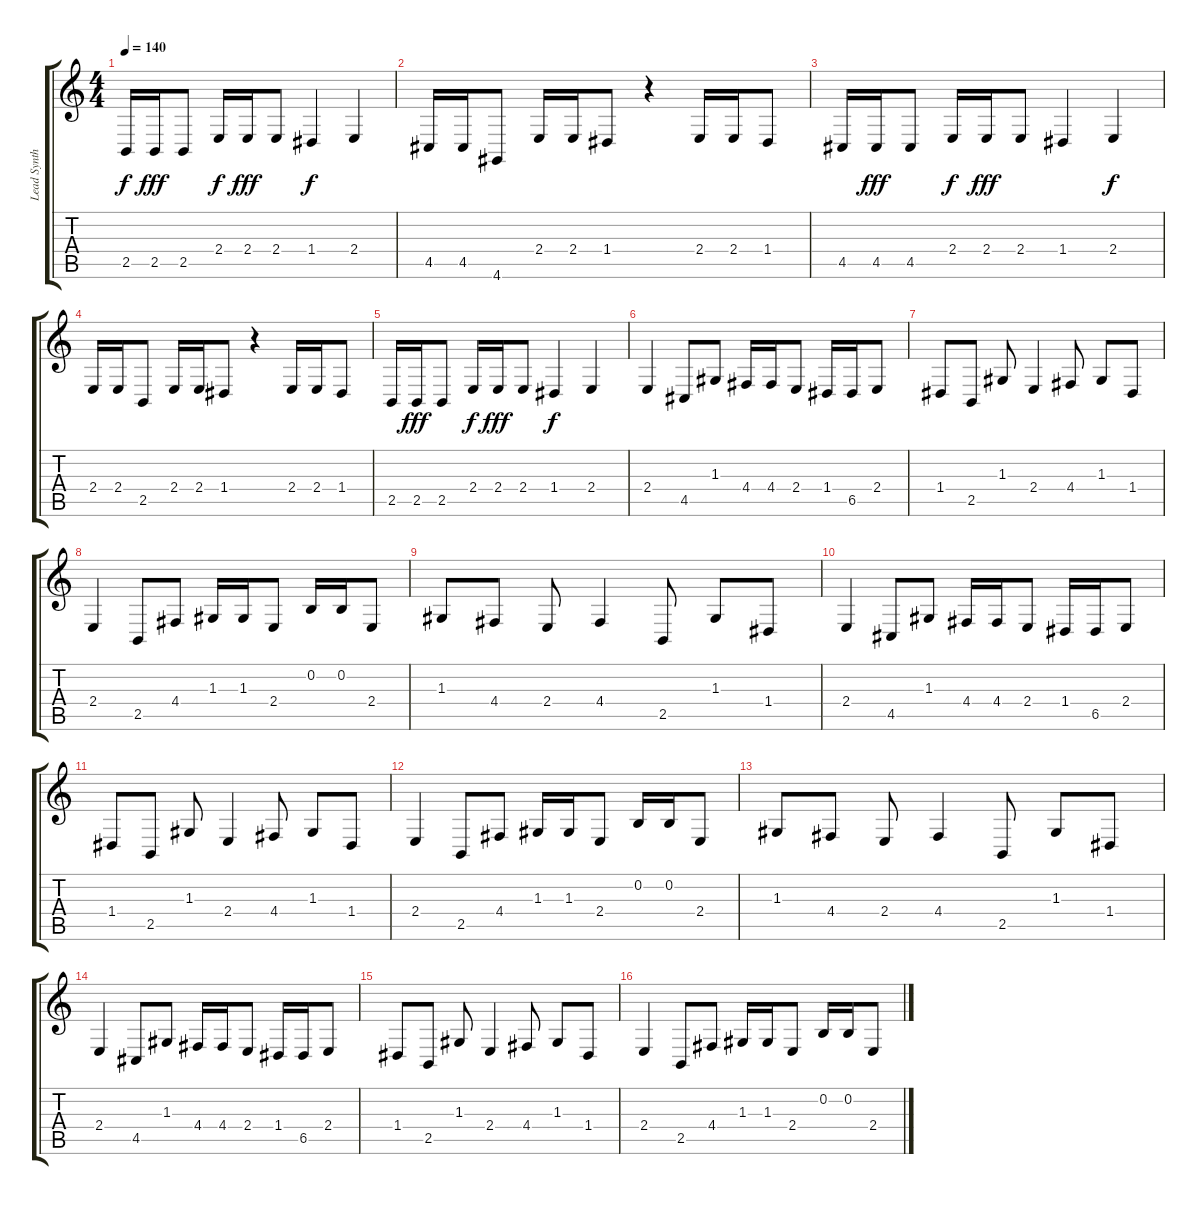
\track ("Lead Synth" "Lead Synth") {instrument lead1square}
\staff {score tabs}
\tuning (E4 B3 G3 D3 A2 E2) {hide}
\ts (4 4)
\tempo 140
\clef g2
\ks c
2.5.16{dy f} 2.5.16{dy fff} 2.5.8 2.4.16{dy f} 2.4.16{dy fff} 2.4.8 1.4.4{dy f} 2.4.4 |
4.5.16 4.5.16 4.6.8 2.4.16 2.4.16 1.4.8 r.4 2.4.16 2.4.16 1.4.8 |
4.5.16 4.5.16{dy fff} 4.5.8 2.4.16{dy f} 2.4.16{dy fff} 2.4.8 1.4.4 2.4.4{dy f} |
2.4.16 2.4.16 2.5.8 2.4.16 2.4.16 1.4.8 r.4 2.4.16 2.4.16 1.4.8 |
2.5.16 2.5.16{dy fff} 2.5.8 2.4.16{dy f} 2.4.16{dy fff} 2.4.8 1.4.4{dy f} 2.4.4 |
2.4.4 4.5.8 1.3.8 4.4.16 4.4.16 2.4.8 1.4.16 6.5.16 2.4.8 |
1.4.8 2.5.8 1.3.8 2.4.4 4.4.8 1.3.8 1.4.8 |
2.4.4 2.5.8 4.4.8 1.3.16 1.3.16 2.4.8 0.2.16 0.2.16 2.4.8 |
1.3.8 4.4.8 2.4.8 4.4.4 2.5.8 1.3.8 1.4.8 |
2.4.4 4.5.8 1.3.8 4.4.16 4.4.16 2.4.8 1.4.16 6.5.16 2.4.8 |
1.4.8 2.5.8 1.3.8 2.4.4 4.4.8 1.3.8 1.4.8 |
2.4.4 2.5.8 4.4.8 1.3.16 1.3.16 2.4.8 0.2.16 0.2.16 2.4.8 |
1.3.8 4.4.8 2.4.8 4.4.4 2.5.8 1.3.8 1.4.8 |
2.4.4 4.5.8 1.3.8 4.4.16 4.4.16 2.4.8 1.4.16 6.5.16 2.4.8 |
1.4.8 2.5.8 1.3.8 2.4.4 4.4.8 1.3.8 1.4.8 |
2.4.4 2.5.8 4.4.8 1.3.16 1.3.16 2.4.8 0.2.16 0.2.16 2.4.8
